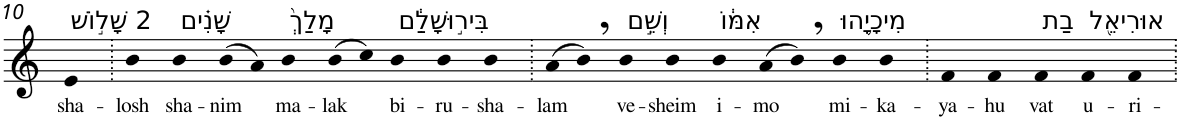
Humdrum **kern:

**kern	**text
*part1	*part1
*staff1	*staff1
*I"Piano	*
*I'Pno	*
!!LO:PB:g=z
*clefG2	*
*k[]	*
=10	=10
!LO:TX:a:t=2 שָׁל֣וֹשׁ	!
!	!LO:LY:b
4e	sha-
=11.	=11.
!	!LO:LY:b
4b	-losh
!LO:TX:a:t=שָׁנִ֗ים	!
!	!LO:LY:b
4b	sha-
!	!LO:LY:b
(>8b	-nim
8a)	.
!LO:TX:a:t=מָלַךְ֙	!
!	!LO:LY:b
4b	ma-
!	!LO:LY:b
(>8b	-lak
8cc)	.
!LO:TX:a:t=בִּיר֣וּשָׁלִַ֔ם	!
!	!LO:LY:b
4b	bi-
!	!LO:LY:b
4b	-ru-
!	!LO:LY:b
4b	-sha-
=12.	=12.
!	!LO:LY:b
(>8a	-lam
8b,)	.
!LO:TX:a:t=וְשֵׁ֣ם	!
!	!LO:LY:b
4b	ve-
!	!LO:LY:b
4b	-sheim
!LO:TX:a:t=אִמּ֔וֹ	!
!	!LO:LY:b
4b	i-
!	!LO:LY:b
(>8a	-mo
8b,)	.
!LO:TX:a:t=מִיכָיָ֥הוּ	!
!	!LO:LY:b
4b	mi-
!	!LO:LY:b
4b	-ka-
=13.	=13.
!	!LO:LY:b
4f	-ya-
!	!LO:LY:b
4f	-hu
!LO:TX:a:t=בַת	!
!	!LO:LY:b
4f	vat
!LO:TX:a:t=אוּרִיאֵ֖ל	!
!	!LO:LY:b
4f	u-
!	!LO:LY:b
4f	-ri-
=.	=.
*-	*-
